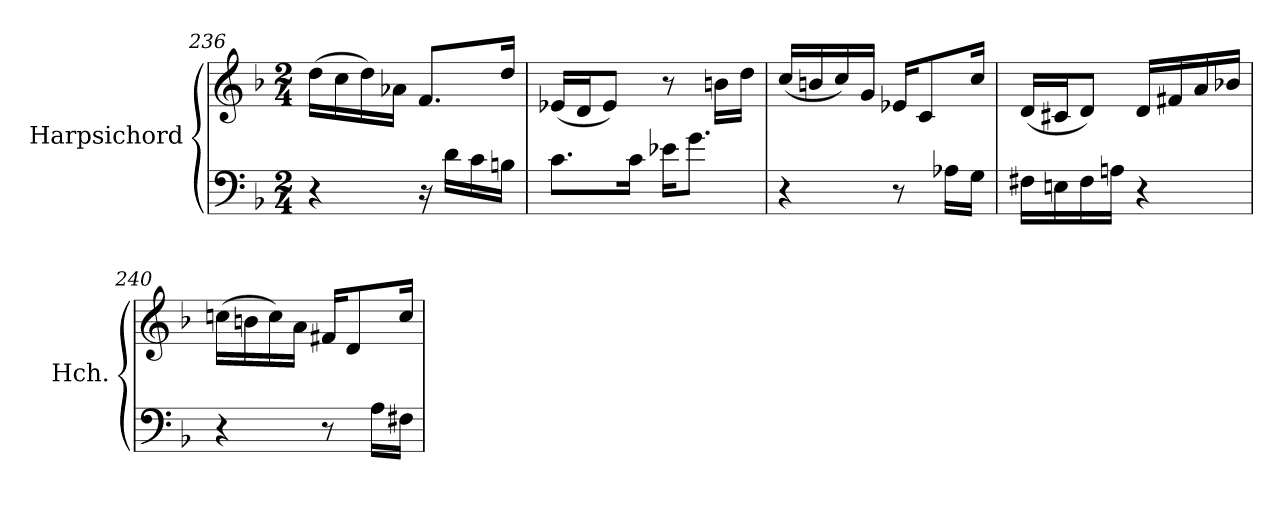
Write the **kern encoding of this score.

**kern	**kern
*part1	*part1
*staff2	*staff1
*I"Harpsichord	*
*I'Hch.	*
*clefF4	*clefG2
*k[b-]	*k[b-]
*M2/4	*M2/4
=236	=236
4r	(>16dd\LL
.	16cc\
.	16dd\)
.	16a-X\JJ
16r	8.f/L
16d\LL	.
16c\	.
16Bn\JJ	16dd/Jk
=237	=237
8.c\L	(<16e-X/LL
.	16d/J
.	8e-/J)
16c\Jk	.
16e-X\KL	8r
8.g\J	.
.	16bn\LL
.	16dd\JJ
=238	=238
4r	(<16cc/LL
.	16bn/
.	16cc/)
.	16g/JJ
8r	16e-X/KL
.	8c/
16A-X\LL	.
16G\JJ	16cc/Jk
!!LO:LB:g=z
=239	=239
16F#X\LL	(<16d/LL
16En\	16c#X/J
16F#\	8d/J)
16An\JJ	.
4r	16d/LL
.	16f#X/
.	16a/
.	16b-X/JJ
=240	=240
4r	(>16ccn\LL
.	16bn\
.	16cc\)
.	16a\JJ
8r	16f#X/KL
.	8d/
16A\LL	.
16F#X\JJ	16cc/Jk
=	=
*-	*-
